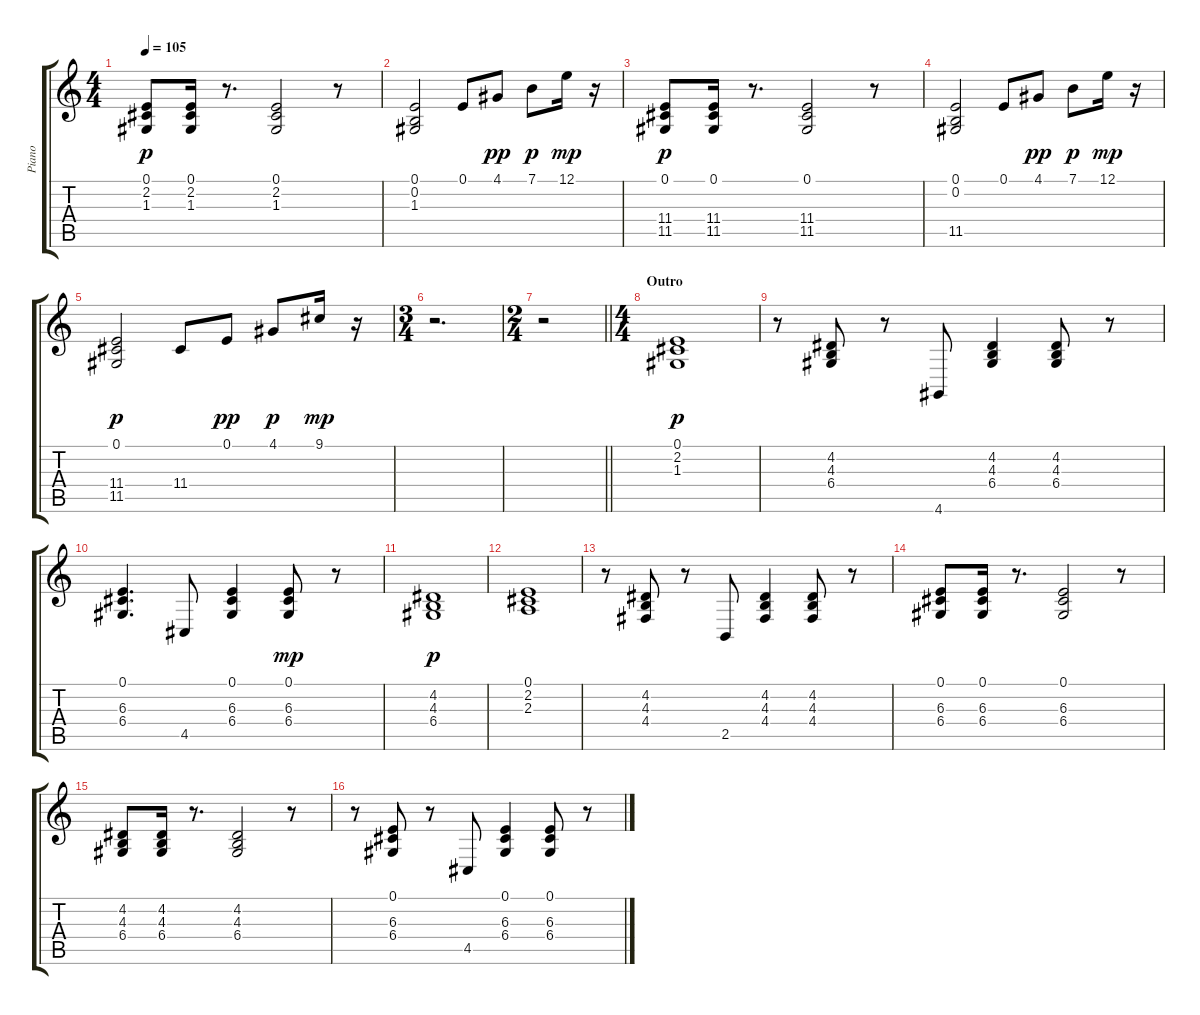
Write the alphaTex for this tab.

\track ("Piano   " "Piano   ") {instrument brightacousticpiano}
\staff {score tabs}
\tuning (E4 B3 G3 D3 A2 E2) {hide}
\ts (4 4)
\tempo 105
\clef g2
\ks c
(0.1 2.2 1.3).8{dy p} (0.1 2.2 1.3).16 r.8{d} (0.1 2.2 1.3).2 r.8 |
(0.1 0.2 1.3).2 0.1.8 4.1.8{dy pp} 7.1.8{dy p} 12.1.16{dy mp} r.16 |
(0.1 11.4 11.5).8{dy p} (0.1 11.4 11.5).16 r.8{d} (0.1 11.4 11.5).2 r.8 |
(0.1 0.2 11.5).2 0.1.8 4.1.8{dy pp} 7.1.8{dy p} 12.1.16{dy mp} r.16 |
(0.1 11.4 11.5).2{dy p} 11.4.8 0.1.8{dy pp} 4.1.8{dy p} 9.1.16{dy mp} r.16 |
\ts (3 4)
r.2{d} |
\ts (2 4)
\barLineRight lightlight
r.2 |
\ts (4 4)
\section ("" "Outro")
(0.1 2.2 1.3).1{dy p} |
r.8 (4.2 4.3 6.4).8 r.8 4.6.8 (4.2 4.3 6.4).4 (4.2 4.3 6.4).8 r.8 |
(0.1 6.3 6.4).4{d} 4.5.8 (0.1 6.3 6.4).4 (0.1 6.3 6.4).8{dy mp} r.8 |
(4.2 4.3 6.4).1{dy p} |
(0.1 2.2 2.3).1 |
r.8 (4.2 4.3 4.4).8 r.8 2.5.8 (4.2 4.3 4.4).4 (4.2 4.3 4.4).8 r.8 |
(0.1 6.3 6.4).8 (0.1 6.3 6.4).16 r.8{d} (0.1 6.3 6.4).2 r.8 |
(4.2 4.3 6.4).8 (4.2 4.3 6.4).16 r.8{d} (4.2 4.3 6.4).2 r.8 |
r.8 (0.1 6.3 6.4).8 r.8 4.5.8 (0.1 6.3 6.4).4 (0.1 6.3 6.4).8 r.8
